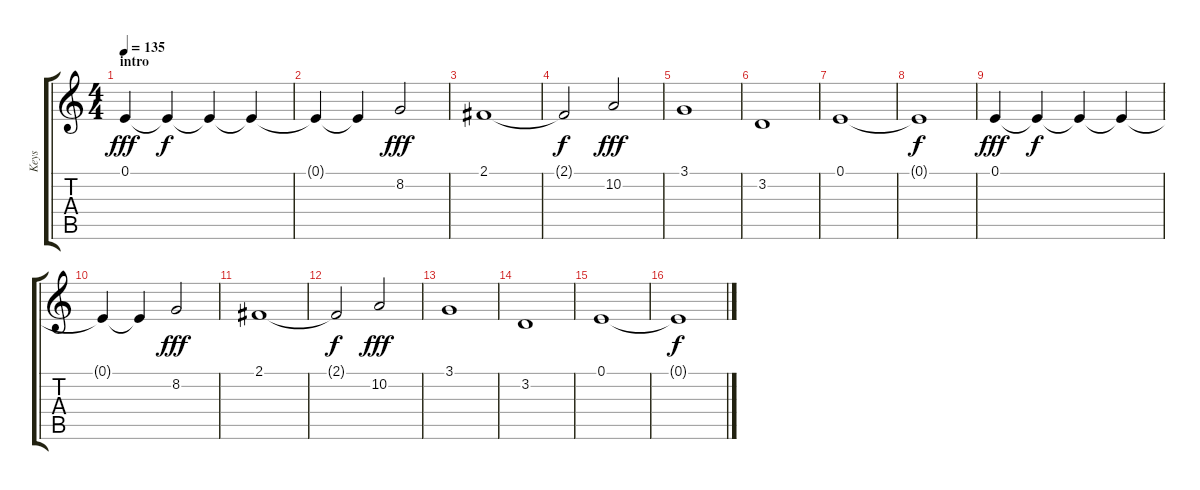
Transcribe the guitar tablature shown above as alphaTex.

\track ("Keys" "Keys") {instrument fx6goblins}
\staff {score tabs}
\tuning (E4 B3 G3 D3 A2 E2) {hide}
\ts (4 4)
\section ("" "intro")
\tempo 135
\clef g2
\ks c
0.1.4{dy fff instrument fx6goblins} 0.1{t}.4{dy f} 0.1{t}.4 0.1{t}.4 |
0.1{t}.4 0.1{t}.4 8.2.2{dy fff} |
2.1.1 |
2.1{t}.2{dy f} 10.2.2{dy fff} |
3.1.1 |
3.2.1 |
0.1.1 |
0.1{t}.1{dy f} |
0.1.4{dy fff} 0.1{t}.4{dy f} 0.1{t}.4 0.1{t}.4 |
0.1{t}.4 0.1{t}.4 8.2.2{dy fff} |
2.1.1 |
2.1{t}.2{dy f} 10.2.2{dy fff} |
3.1.1 |
3.2.1 |
0.1.1 |
0.1{t}.1{dy f}
